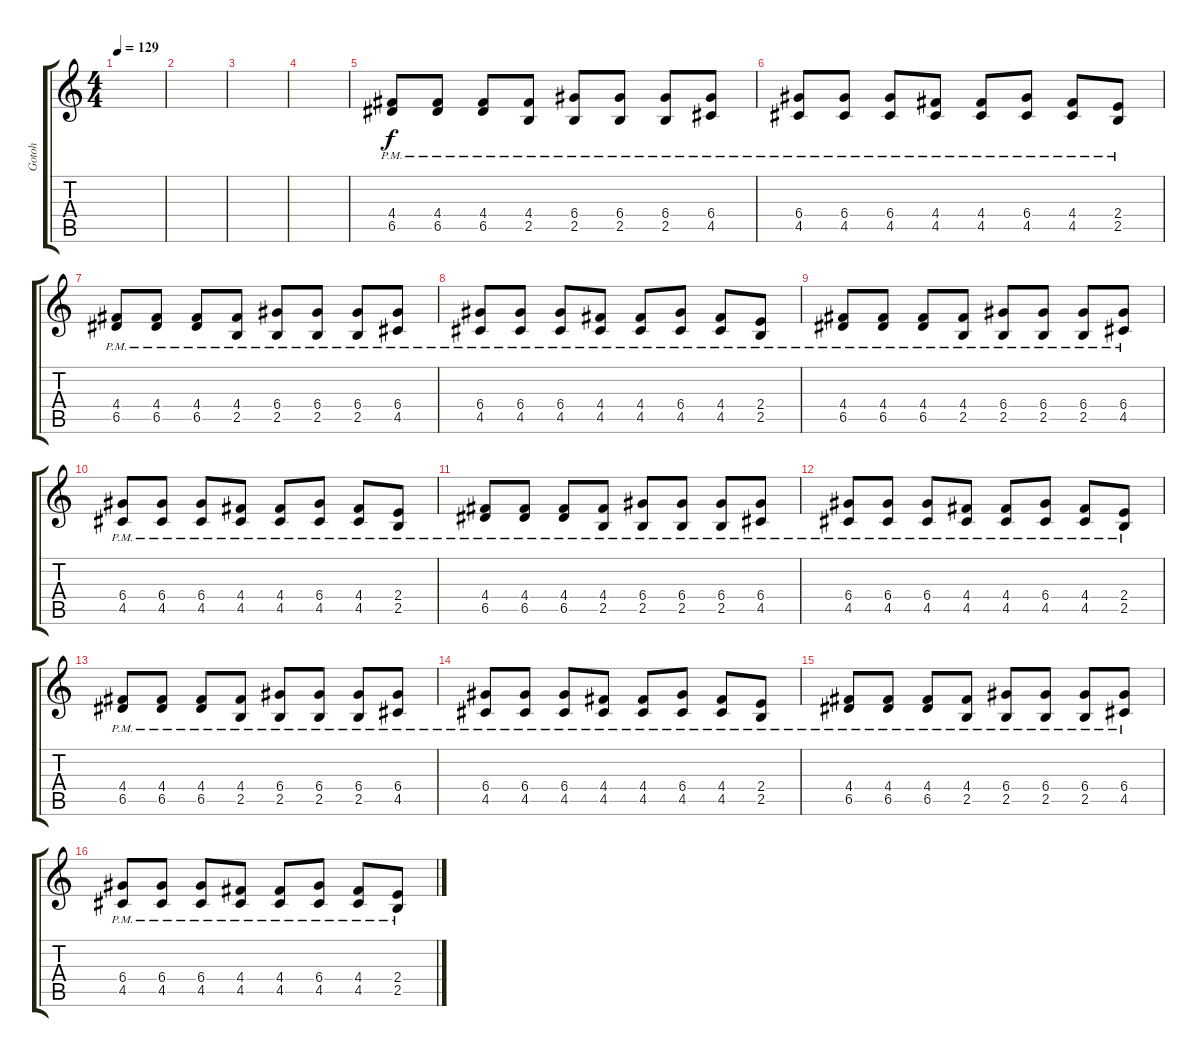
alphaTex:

\track ("Gotoh" "Gotoh") {instrument electricguitarjazz}
\staff {score tabs}
\tuning (E4 B3 G3 D3 A2 E2) {hide}
\ts (4 4)
\tempo 129
\clef g2
\ks c
|
|
|
|
(4.4{pm} 6.5{pm}).8 (4.4{pm} 6.5{pm}).8 (4.4{pm} 6.5{pm}).8 (4.4{pm} 2.5{pm}).8 (6.4{pm} 2.5{pm}).8 (6.4{pm} 2.5{pm}).8 (6.4{pm} 2.5{pm}).8 (6.4{pm} 4.5{pm}).8 |
(6.4{pm} 4.5{pm}).8 (6.4{pm} 4.5{pm}).8 (6.4{pm} 4.5{pm}).8 (4.4{pm} 4.5{pm}).8 (4.4{pm} 4.5{pm}).8 (6.4{pm} 4.5{pm}).8 (4.4{pm} 4.5{pm}).8 (2.4{pm} 2.5{pm}).8 |
(4.4{pm} 6.5{pm}).8 (4.4{pm} 6.5{pm}).8 (4.4{pm} 6.5{pm}).8 (4.4{pm} 2.5{pm}).8 (6.4{pm} 2.5{pm}).8 (6.4{pm} 2.5{pm}).8 (6.4{pm} 2.5{pm}).8 (6.4{pm} 4.5{pm}).8 |
(6.4{pm} 4.5{pm}).8 (6.4{pm} 4.5{pm}).8 (6.4{pm} 4.5{pm}).8 (4.4{pm} 4.5{pm}).8 (4.4{pm} 4.5{pm}).8 (6.4{pm} 4.5{pm}).8 (4.4{pm} 4.5{pm}).8 (2.4{pm} 2.5{pm}).8 |
(4.4{pm} 6.5{pm}).8 (4.4{pm} 6.5{pm}).8 (4.4{pm} 6.5{pm}).8 (4.4{pm} 2.5{pm}).8 (6.4{pm} 2.5{pm}).8 (6.4{pm} 2.5{pm}).8 (6.4{pm} 2.5{pm}).8 (6.4{pm} 4.5{pm}).8 |
(6.4{pm} 4.5{pm}).8 (6.4{pm} 4.5{pm}).8 (6.4{pm} 4.5{pm}).8 (4.4{pm} 4.5{pm}).8 (4.4{pm} 4.5{pm}).8 (6.4{pm} 4.5{pm}).8 (4.4{pm} 4.5{pm}).8 (2.4{pm} 2.5{pm}).8 |
(4.4{pm} 6.5{pm}).8 (4.4{pm} 6.5{pm}).8 (4.4{pm} 6.5{pm}).8 (4.4{pm} 2.5{pm}).8 (6.4{pm} 2.5{pm}).8 (6.4{pm} 2.5{pm}).8 (6.4{pm} 2.5{pm}).8 (6.4{pm} 4.5{pm}).8 |
(6.4{pm} 4.5{pm}).8 (6.4{pm} 4.5{pm}).8 (6.4{pm} 4.5{pm}).8 (4.4{pm} 4.5{pm}).8 (4.4{pm} 4.5{pm}).8 (6.4{pm} 4.5{pm}).8 (4.4{pm} 4.5{pm}).8 (2.4{pm} 2.5{pm}).8 |
(4.4{pm} 6.5{pm}).8 (4.4{pm} 6.5{pm}).8 (4.4{pm} 6.5{pm}).8 (4.4{pm} 2.5{pm}).8 (6.4{pm} 2.5{pm}).8 (6.4{pm} 2.5{pm}).8 (6.4{pm} 2.5{pm}).8 (6.4{pm} 4.5{pm}).8 |
(6.4{pm} 4.5{pm}).8 (6.4{pm} 4.5{pm}).8 (6.4{pm} 4.5{pm}).8 (4.4{pm} 4.5{pm}).8 (4.4{pm} 4.5{pm}).8 (6.4{pm} 4.5{pm}).8 (4.4{pm} 4.5{pm}).8 (2.4{pm} 2.5{pm}).8 |
(4.4{pm} 6.5{pm}).8 (4.4{pm} 6.5{pm}).8 (4.4{pm} 6.5{pm}).8 (4.4{pm} 2.5{pm}).8 (6.4{pm} 2.5{pm}).8 (6.4{pm} 2.5{pm}).8 (6.4{pm} 2.5{pm}).8 (6.4{pm} 4.5{pm}).8 |
(6.4{pm} 4.5{pm}).8 (6.4{pm} 4.5{pm}).8 (6.4{pm} 4.5{pm}).8 (4.4{pm} 4.5{pm}).8 (4.4{pm} 4.5{pm}).8 (6.4{pm} 4.5{pm}).8 (4.4{pm} 4.5{pm}).8 (2.4{pm} 2.5{pm}).8
